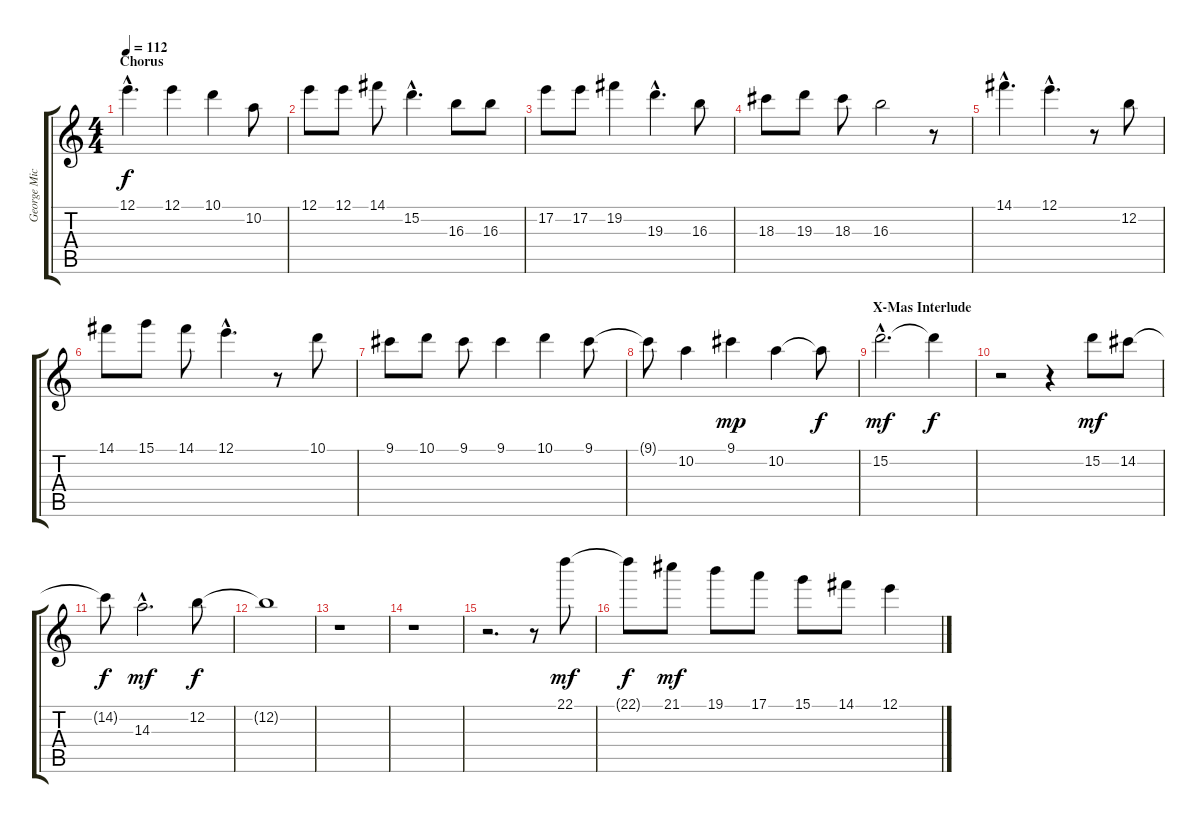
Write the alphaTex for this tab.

\track ("George Michael" "George Mic") {instrument overdrivenguitar}
\staff {score tabs}
\tuning (E4 B3 G3 D3 A2 E2) {hide}
\ts (4 4)
\section ("" "Chorus")
\tempo 112
\clef g2
\ks c
12.1{hac}.4{d dy f} 12.1.4 10.1.4 10.2.8 |
12.1.8 12.1.8 14.1.8 15.2{hac}.4{d} 16.3.8 16.3.8 |
17.2.8 17.2.8 19.2.4 19.3{hac}.4{d} 16.3.8 |
18.3.8 19.3.8 18.3.8 16.3.2 r.8 |
14.1{hac}.4{d} 12.1{hac}.4{d} r.8 12.2.8 |
14.1.8 15.1.8 14.1.8 12.1{hac}.4{d} r.8 10.1.8 |
9.1.8 10.1.8 9.1.8 9.1.4 10.1.4 9.1.8 |
9.1{t}.8 10.2.4 9.1.4{dy mp} 10.2.4 10.2{t}.8{dy f} |
\section ("" "X-Mas Interlude")
15.2{hac}.2{d dy mf} 15.2{t}.4{dy f} |
r.2 r.4 15.2.8{dy mf} 14.2.8 |
14.2{t}.8{dy f} 14.3{hac}.2{d dy mf} 12.2.8{dy f} |
12.2{t}.1 |
r.1 |
r.1 |
r.2{d} r.8 22.1.8{dy mf} |
22.1{t}.8{dy f} 21.1.8{dy mf} 19.1.8 17.1.8 15.1.8 14.1.8 12.1.4
